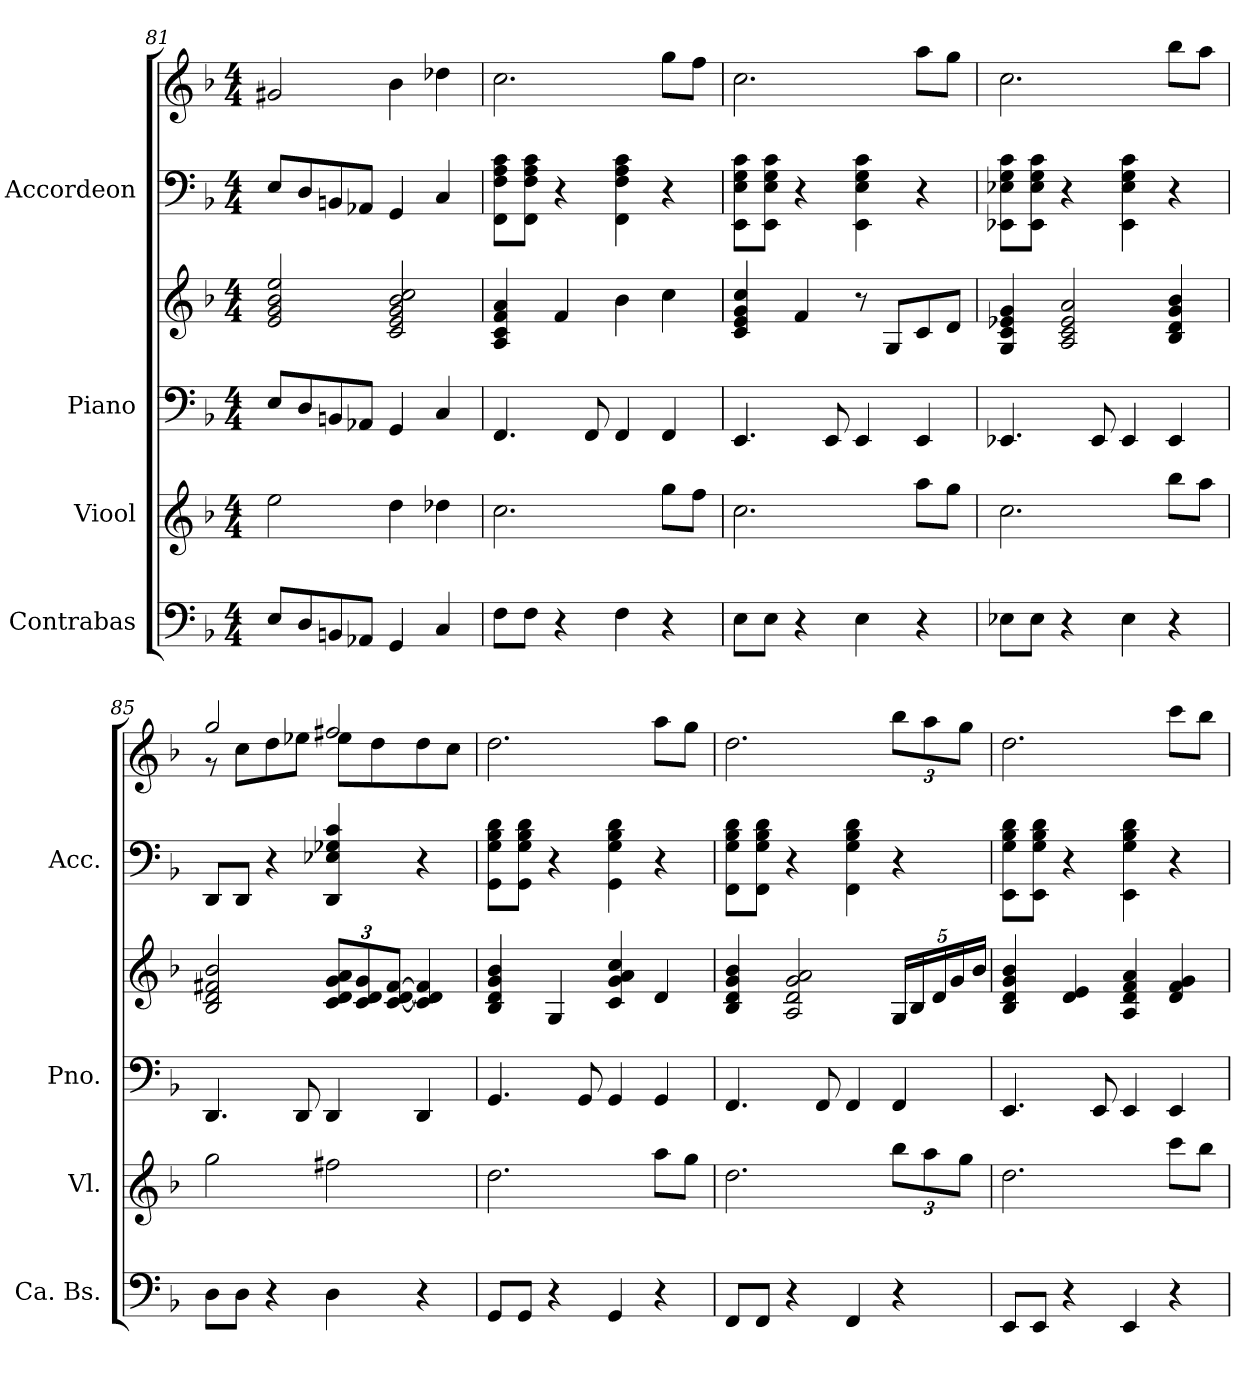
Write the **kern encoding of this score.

**kern	**kern	**kern	**kern	**kern	**kern
*part4	*part3	*part2	*part2	*part1	*part1
*staff6	*staff5	*staff4	*staff3	*staff2	*staff1
*I"Contrabas	*I"Viool	*I"Piano	*	*I"Accordeon	*
*I'Ca. Bs.	*I'Vl.	*I'Pno.	*	*I'Acc.	*
*clefF4	*clefG2	*clefF4	*clefG2	*clefF4	*clefG2
*ITrd7c12	*	*	*	*	*
*k[b-]	*k[b-]	*k[b-]	*k[b-]	*k[b-]	*k[b-]
*M4/4	*M4/4	*M4/4	*M4/4	*M4/4	*M4/4
=81	=81	=81	=81	=81	=81
8EE/L	2ee\	8E/L	2e/ 2g/ 2b-/ 2ee/	8E/L	2g#X/
8DD/	.	8D/	.	8D/	.
8BBBn/	.	8BBn/	.	8BBn/	.
8AAA-X/J	.	8AA-X/J	.	8AA-X/J	.
4GGG/	4dd\	4GG/	2c/ 2e/ 2g/ 2b-/ 2cc/	4GG/	4b-\
4CC/	4dd-X\	4C/	.	4C/	4dd-X\
=82	=82	=82	=82	=82	=82
*	*	*	*	*	*MM80
8FF\L	2.cc\	4.FF/	4A/ 4c/ 4f/ 4a/	8FF\ 8F\ 8A\ 8c\L	2.cc\
8FF\J	.	.	.	8FF\ 8F\ 8A\ 8c\J	.
4r	.	.	4f/	4r	.
.	.	8FF/	.	.	.
4FF\	.	4FF/	4b-\	4FF\ 4F\ 4A\ 4c\	.
4r	8gg\L	4FF/	4cc\	4r	8gg\L
.	8ff\J	.	.	.	8ff\J
!!LO:LB:g=z
=83	=83	=83	=83	=83	=83
8EE\L	2.cc\	4.EE/	4c/ 4e/ 4g/ 4cc/	8EE\ 8E\ 8G\ 8c\L	2.cc\
8EE\J	.	.	.	8EE\ 8E\ 8G\ 8c\J	.
4r	.	.	4f/	4r	.
.	.	8EE/	.	.	.
4EE\	.	4EE/	8r	4EE\ 4E\ 4G\ 4c\	.
.	.	.	8G/L	.	.
4r	8aa\L	4EE/	8c/	4r	8aa\L
.	8gg\J	.	8d/J	.	8gg\J
=84	=84	=84	=84	=84	=84
8EE-X\L	2.cc\	4.EE-X/	4G/ 4c/ 4e-X/ 4g/	8EE-X\ 8E-X\ 8G\ 8c\L	2.cc\
8EE-\J	.	.	.	8EE-\ 8E-\ 8G\ 8c\J	.
4r	.	.	2A/ 2c/ 2e-/ 2a/	4r	.
.	.	8EE-/	.	.	.
4EE-\	.	4EE-/	.	4EE-\ 4E-\ 4G\ 4c\	.
4r	8bb-\L	4EE-/	4B-/ 4d/ 4g/ 4b-/	4r	8bb-\L
.	8aa\J	.	.	.	8aa\J
=85	=85	=85	=85	=85	=85
*	*	*	*	*	*^
8DD\L	2gg\	4.DD/	2B-/ 2d/ 2f#X/ 2b-/	8DD/L	2gg/	8r
8DD\J	.	.	.	8DD/J	.	8cc\L
4r	.	.	.	4r	.	8dd\
.	.	8DD/	.	.	.	8ee-X\J
*	*	*	*Xbrackettup	*	*	*
4DD\	2ff#X\	4DD/	12c/ 12d/ 12g/ 12a/L	4DD/ 4E-X/ 4G-X/ 4c/	2ff#X/	8ee-\L
.	.	.	12c/ 12d/ 12g/	.	.	.
.	.	.	.	.	.	8dd\
.	.	.	[12c/ [12d/ [12f#/J	.	.	.
4r	.	4DD/	4c/] 4d/] 4f#/]	4r	.	8dd\
.	.	.	.	.	.	8cc\J
*	*	*	*	*	*v	*v
!!LO:PB:g=z
=86	=86	=86	=86	=86	=86
8GGG/L	2.dd\	4.GG/	4B-/ 4d/ 4g/ 4b-/	8GG\ 8G\ 8B-\ 8d\L	2.dd\
8GGG/J	.	.	.	8GG\ 8G\ 8B-\ 8d\J	.
4r	.	.	4G/	4r	.
.	.	8GG/	.	.	.
4GGG/	.	4GG/	4c/ 4g/ 4a/ 4cc/	4GG\ 4G\ 4B-\ 4d\	.
4r	8aa\L	4GG/	4d/	4r	8aa\L
.	8gg\J	.	.	.	8gg\J
=87	=87	=87	=87	=87	=87
8FFF/L	2.dd\	4.FF/	4B-/ 4d/ 4g/ 4b-/	8FF\ 8G\ 8B-\ 8d\L	2.dd\
8FFF/J	.	.	.	8FF\ 8G\ 8B-\ 8d\J	.
4r	.	.	2A/ 2d/ 2g/ 2a/	4r	.
.	.	8FF/	.	.	.
4FFF/	.	4FF/	.	4FF\ 4G\ 4B-\ 4d\	.
*	*Xbrackettup	*	*	*	*Xbrackettup
4r	12bb-\L	4FF/	20G/LL	4r	12bb-\L
.	.	.	20B-/	.	.
.	12aa\	.	.	.	12aa\
.	.	.	20d/	.	.
.	.	.	20g/	.	.
.	12gg\J	.	.	.	12gg\J
.	.	.	20b-/JJ	.	.
=88	=88	=88	=88	=88	=88
8EEE/L	2.dd\	4.EE/	4B-/ 4d/ 4g/ 4b-/	8EE\ 8G\ 8B-\ 8d\L	2.dd\
8EEE/J	.	.	.	8EE\ 8G\ 8B-\ 8d\J	.
4r	.	.	4d/ 4e/	4r	.
.	.	8EE/	.	.	.
4EEE/	.	4EE/	4A/ 4d/ 4f/ 4a/	4EE\ 4G\ 4B-\ 4d\	.
4r	8ccc\L	4EE/	4d/ 4f/ 4g/	4r	8ccc\L
.	8bb-\J	.	.	.	8bb-\J
=	=	=	=	=	=
*-	*-	*-	*-	*-	*-
